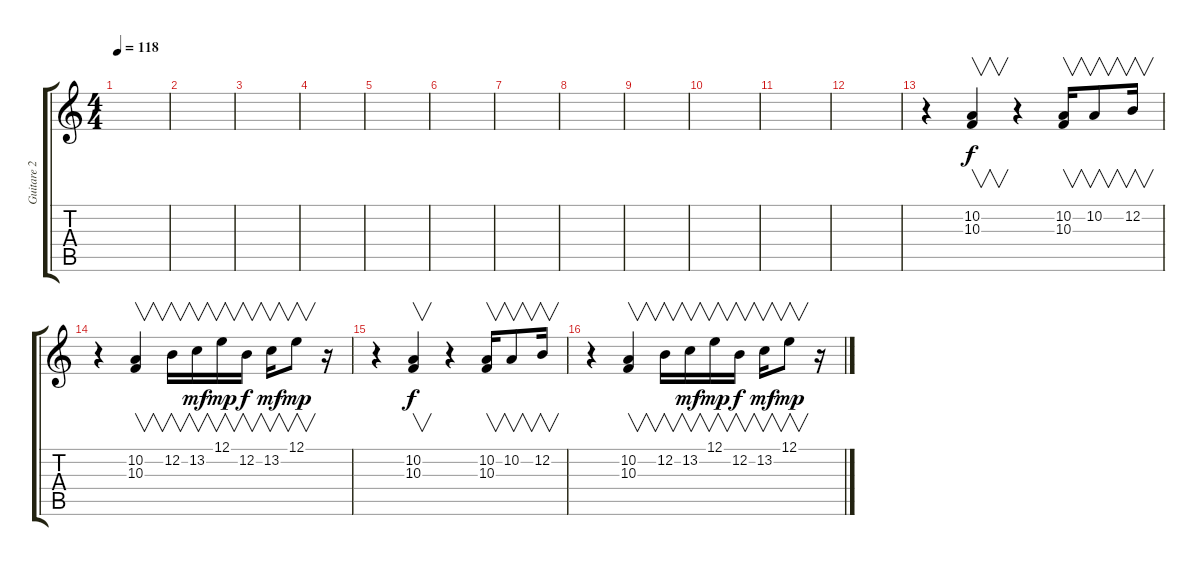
\track ("Guitare 2" "Guitare 2") {instrument lead5charang}
\staff {score tabs}
\tuning (E4 B3 G3 D3 A2 D2) {hide}
\ts (4 4)
\tempo 118
\clef g2
\ks c
|
|
|
|
|
|
|
|
|
|
|
|
r.4 (10.2 10.3).4{v} r.4 (10.2 10.3).16{v} 10.2.8{v} 12.2.16{v} |
r.4 (10.2 10.3).4{v} 12.2.16{v} 13.2.16{v dy mf} 12.1.16{v dy mp} 12.2.16{v dy f} 13.2.16{v dy mf} 12.1.8{v dy mp} r.16 |
r.4 (10.2 10.3).4{v dy f} r.4 (10.2 10.3).16{v} 10.2.8{v} 12.2.16{v} |
r.4 (10.2 10.3).4{v} 12.2.16{v} 13.2.16{v dy mf} 12.1.16{v dy mp} 12.2.16{v dy f} 13.2.16{v dy mf} 12.1.8{v dy mp} r.16
